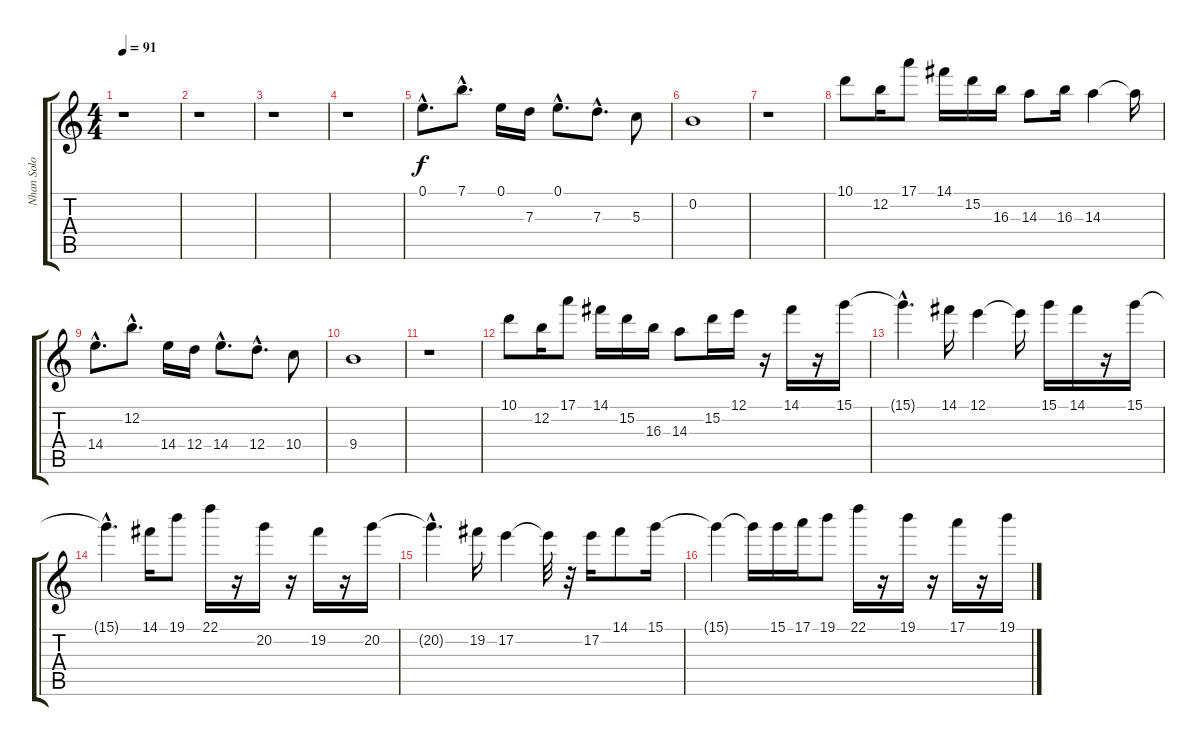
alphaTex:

\track ("Nhan Solo" "Nhan Solo") {instrument overdrivenguitar}
\staff {score tabs}
\tuning (E4 B3 G3 D3 A2 E2) {hide}
\ts (4 4)
\tempo 91
\clef g2
\ks c
r.1{dy f} |
r.1 |
r.1 |
r.1 |
0.1{hac}.8{d} 7.1{hac}.8{d} 0.1.16 7.3.16 0.1{hac}.8{d} 7.3{hac}.8{d} 5.3.8 |
0.2.1 |
r.1 |
10.1.8 12.2.16 17.1.8 14.1.16 15.2.16 16.3.16 14.3.8 16.3.16 14.3.4 14.3{t}.16 |
14.4{hac}.8{d} 12.2{hac}.8{d} 14.4.16 12.4.16 14.4{hac}.8{d} 12.4{hac}.8{d} 10.4.8 |
9.4.1 |
r.1 |
10.1.8 12.2.16 17.1.8 14.1.16 15.2.16 16.3.16 14.3.8 15.2.16 12.1.16 r.16 14.1.16 r.16 15.1.16 |
15.1{hac t}.4{d} 14.1.16 12.1.4 12.1{t}.16 15.1.16 14.1.16 r.16 15.1.16 |
15.1{hac t}.4{d} 14.1.16 19.1.8 22.1.16 r.16 20.2.16 r.16 19.2.16 r.16 20.2.16 |
20.2{hac t}.4{d} 19.2.16 17.2.4 17.2{t}.32 r.32 17.2.16 14.1.8 15.1.16 |
15.1{t}.4 15.1{t}.16 15.1.16 17.1.16 19.1.8 22.1.16 r.16 19.1.16 r.16 17.1.16 r.16 19.1.16
